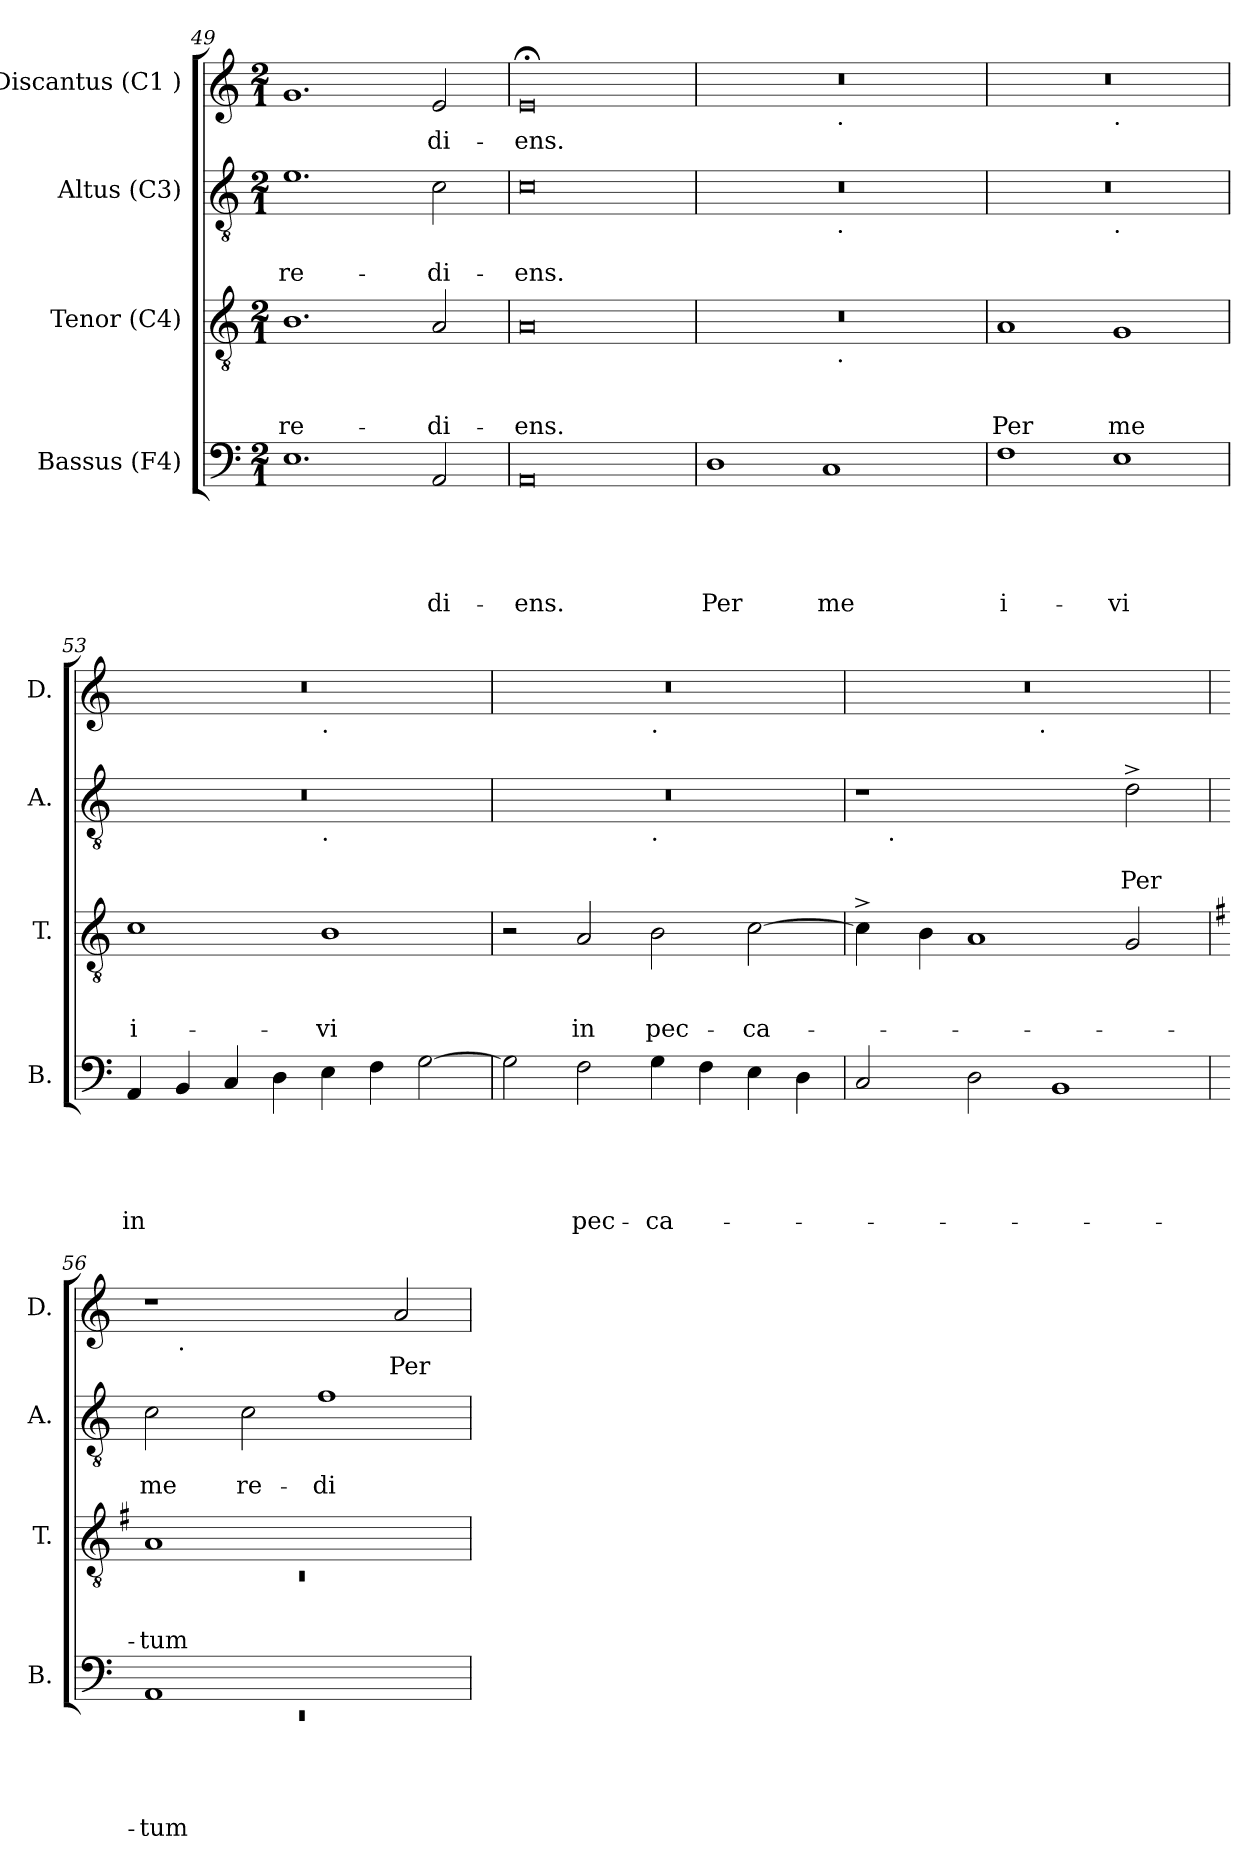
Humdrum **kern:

**kern	**text	**text	**text	**text	**text	**kern	**text	**text	**text	**kern	**text	**text	**kern	**text
*part4	*part4	*part4	*part4	*part4	*part4	*part3	*part3	*part3	*part3	*part2	*part2	*part2	*part1	*part1
*staff4	*staff4	*staff4	*staff4	*staff4	*staff4	*staff3	*staff3	*staff3	*staff3	*staff2	*staff2	*staff2	*staff1	*staff1
*I"Bassus (F4)	*	*	*	*	*	*I"Tenor (C4)	*	*	*	*I"Altus (C3)	*	*	*I"Discantus (C1 )	*
*I'B.	*	*	*	*	*	*I'T.	*	*	*	*I'A.	*	*	*I'D.	*
*clefF4	*	*	*	*	*	*clefGv2	*	*	*	*clefGv2	*	*	*clefG2	*
*k[]	*	*	*	*	*	*k[]	*	*	*	*k[]	*	*	*k[]	*
*C:	*	*	*	*	*	*C:	*	*	*	*C:	*	*	*C:	*
*M2/1	*	*	*	*	*	*M2/1	*	*	*	*M2/1	*	*	*M2/1	*
=49	=49	=49	=49	=49	=49	=49	=49	=49	=49	=49	=49	=49	=49	=49
!	!	!	!	!	!	!	!	!	!LO:LY:b	!	!	!LO:LY:b	!	!
1.E	.	.	.	.	.	1.B	.	.	re-	1.e	.	re-	1.g	.
!	!	!	!	!	!LO:LY:b	!	!	!	!LO:LY:b	!	!	!LO:LY:b	!	!LO:LY:b
2AA/	.	.	.	.	-di-	2A/	.	.	-di-	2c\	.	-di-	2e/	-di-
=50	=50	=50	=50	=50	=50	=50	=50	=50	=50	=50	=50	=50	=50	=50
!	!	!	!	!	!LO:LY:b	!	!	!	!LO:LY:b	!	!	!LO:LY:b	!	!LO:LY:b
0AA	.	.	.	.	-ens.	0A	.	.	-ens.	0c	.	-ens.	0e;	-ens.
!!LO:PB:g=z
=51	=51	=51	=51	=51	=51	=51	=51	=51	=51	=51	=51	=51	=51	=51
!	!	!	!	!	!LO:LY:b	!	!	!	!	!	!	!	!	!
*	*	*	*	*	*	*^	*	*	*	*^	*	*	*^	*
1D	.	.	.	.	Per	0r	1ryy	.	.	.	0r	1ryy	.	.	0r	1ryy	.
!	!	!	!	!	!LO:LY:b	!	!	!	!	!	!	!	!	!	!	!	!
1C	.	.	.	.	me	.	32ryy	.	.	.	.	32ryy	.	.	.	32ryy	.
!	!	!	!	!	!	!	!	!	!	!	!	!	!	!	!	!LO:TX:b:t=.	!
!	!	!	!	!	!	!	!	!	!	!	!	!LO:TX:b:t=.	!	!	!	!	!
!	!	!	!	!	!	!	!LO:TX:b:t=.	!	!	!	!	!	!	!	!	!	!
.	.	.	.	.	.	.	2ryy	.	.	.	.	2ryy	.	.	.	2ryy	.
.	.	.	.	.	.	.	4...ryy	.	.	.	.	4...ryy	.	.	.	4...ryy	.
=52	=52	=52	=52	=52	=52	=52	=52	=52	=52	=52	=52	=52	=52	=52	=52	=52	=52
!	!	!	!	!	!LO:LY:b:rj	!	!	!	!	!LO:LY:b	!	!	!	!	!	!	!
*	*	*	*	*	*	*v	*v	*	*	*	*	*	*	*	*	*	*
1F	.	.	.	.	i-	1A	.	.	Per	0r	1ryy	.	.	0r	1ryy	.
!	!	!	!	!	!	!	!	!	!	!	!	!	!	!	!LO:TX:b:t=.	!
!	!	!	!	!	!	!	!	!	!	!	!LO:TX:b:t=.	!	!	!	!	!
!	!	!	!	!	!LO:LY:b	!	!	!	!LO:LY:b	!	!	!	!	!	!	!
1E	.	.	.	.	-vi	1G	.	.	me	.	1ryy	.	.	.	1ryy	.
=53	=53	=53	=53	=53	=53	=53	=53	=53	=53	=53	=53	=53	=53	=53	=53	=53
!	!	!	!	!	!LO:LY:b	!	!	!	!LO:LY:b:rj	!	!	!	!	!	!	!
4AA/	.	.	.	.	in	1c	.	.	i-	0r	1ryy	.	.	0r	1ryy	.
4BB/	.	.	.	.	.	.	.	.	.	.	.	.	.	.	.	.
4C/	.	.	.	.	.	.	.	.	.	.	.	.	.	.	.	.
4D\	.	.	.	.	.	.	.	.	.	.	.	.	.	.	.	.
!	!	!	!	!	!	!	!	!	!	!	!	!	!	!	!LO:TX:b:t=.	!
!	!	!	!	!	!	!	!	!	!	!	!LO:TX:b:t=.	!	!	!	!	!
!	!	!	!	!	!	!	!	!	!LO:LY:b	!	!	!	!	!	!	!
4E\	.	.	.	.	.	1B	.	.	-vi	.	1ryy	.	.	.	1ryy	.
4F\	.	.	.	.	.	.	.	.	.	.	.	.	.	.	.	.
[>2G\	.	.	.	.	.	.	.	.	.	.	.	.	.	.	.	.
=54	=54	=54	=54	=54	=54	=54	=54	=54	=54	=54	=54	=54	=54	=54	=54	=54
2G\]	.	.	.	.	.	2r	.	.	.	0r	1ryy	.	.	0r	1ryy	.
!	!	!	!	!	!LO:LY:b	!	!	!	!LO:LY:b	!	!	!	!	!	!	!
2F\	.	.	.	.	pec-	2A/	.	.	in	.	.	.	.	.	.	.
!	!	!	!	!	!	!	!	!	!	!	!	!	!	!	!LO:TX:b:t=.	!
!	!	!	!	!	!	!	!	!	!	!	!LO:TX:b:t=.	!	!	!	!	!
!	!	!	!	!	!LO:LY:b	!	!	!	!LO:LY:b	!	!	!	!	!	!	!
4G\	.	.	.	.	-ca-	2B\	.	.	pec-	.	1ryy	.	.	.	1ryy	.
4F\	.	.	.	.	.	.	.	.	.	.	.	.	.	.	.	.
!	!	!	!	!	!	!	!	!	!LO:LY:b	!	!	!	!	!	!	!
4E\	.	.	.	.	.	[>2c\	.	.	-ca-	.	.	.	.	.	.	.
4D\	.	.	.	.	.	.	.	.	.	.	.	.	.	.	.	.
=55	=55	=55	=55	=55	=55	=55	=55	=55	=55	=55	=55	=55	=55	=55	=55	=55
2C/	.	.	.	.	.	4c^>\]	.	.	.	1r	8ryy	.	.	0r	2ryy	.
!	!	!	!	!	!	!	!	!	!	!	!LO:TX:b:t=.	!	!	!	!	!
.	.	.	.	.	.	.	.	.	.	.	1...ryy	.	.	.	.	.
.	.	.	.	.	.	4B\	.	.	.	.	.	.	.	.	.	.
2D\	.	.	.	.	.	1A	.	.	.	.	.	.	.	.	4...ryy	.
!	!	!	!	!	!	!	!	!	!	!	!	!	!	!	!LO:TX:b:t=.	!
.	.	.	.	.	.	.	.	.	.	.	.	.	.	.	1ryy	.
1BB	.	.	.	.	.	.	.	.	.	2ryy	.	.	.	.	.	.
!	!	!	!	!	!	!	!	!	!	!	!	!	!LO:LY:b	!	!	!
.	.	.	.	.	.	2G/	.	.	.	2d^>\	.	.	Per	.	.	.
.	.	.	.	.	.	.	.	.	.	.	.	.	.	.	32ryy	.
*	*	*	*	*	*	*	*	*	*	*v	*v	*	*	*	*	*
!!LO:LB:g=z	!!
=56	=56	=56	=56	=56	=56	=56	=56	=56	=56	=56	=56	=56	=56	=56	=56
*	*	*	*	*	*	*k[f#]	*	*	*	*	*	*	*	*	*
*	*	*	*	*	*	*G:	*	*	*	*	*	*	*	*	*
*^	*	*	*	*	*	*^	*	*	*	*^	*	*	*	*	*
!	!LO:N:vis=1	!	!	!	!	!LO:LY:b	!	!LO:N:vis=1	!	!	!LO:LY:b	!	!	!	!LO:LY:b	!	!	!
*	*	*	*	*	*	*	*	*	*	*	*	*v	*v	*	*	*	*	*
1AA	0rEE	.	.	.	.	-tum	1A	0rC	.	.	-tum	2c\	.	me	1r	8ryy	.
!	!	!	!	!	!	!	!	!	!	!	!	!	!	!	!	!LO:TX:b:t=.	!
.	.	.	.	.	.	.	.	.	.	.	.	.	.	.	.	1...ryy	.
!	!	!	!	!	!	!	!	!	!	!	!	!	!	!LO:LY:b	!	!	!
.	.	.	.	.	.	.	.	.	.	.	.	2c\	.	re-	.	.	.
!	!	!	!	!	!	!	!	!	!	!	!	!	!	!LO:LY:b	!	!	!
1ryy	.	.	.	.	.	.	1ryy	.	.	.	.	1f	.	-di-	2ryy	.	.
!	!	!	!	!	!	!	!	!	!	!	!	!	!	!	!	!	!LO:LY:b
.	.	.	.	.	.	.	.	.	.	.	.	.	.	.	2a/	.	Per
*v	*v	*	*	*	*	*	*	*	*	*	*	*	*	*	*v	*v	*
*	*	*	*	*	*	*v	*v	*	*	*	*	*	*	*	*
=	=	=	=	=	=	=	=	=	=	=	=	=	=	=
*-	*-	*-	*-	*-	*-	*-	*-	*-	*-	*-	*-	*-	*-	*-
